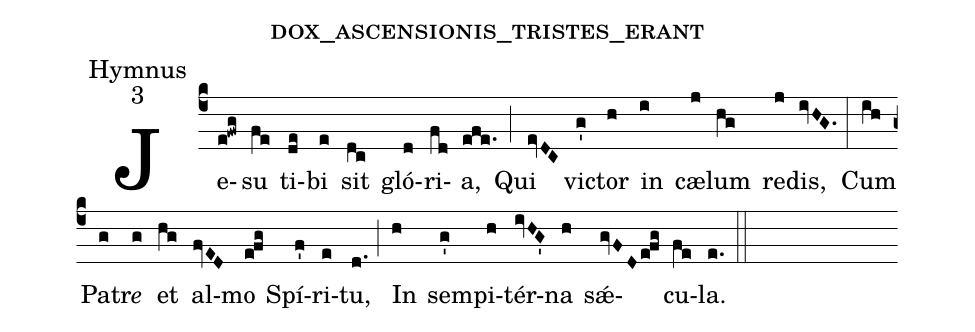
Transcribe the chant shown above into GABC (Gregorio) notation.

name:dox_ascensionis_tristes_erant;
office-part:Hymnus;
mode:3;
%%
(c4) Je(e!fwg)su(fe) ti(de)bi(e) sit(dc) gló(d)ri(fd)a,(efe.) (;)
Qui(evDC) vi(g')ctor(h) in(i) cæ(j)lum(hg) re(j)dis,(ivHG.) (:)
Cum(ih) Pa(g)tr<i>e</i>(g) et(hg) al(fvED)mo(efg) Spí(f')ri(e)tu,(d.) (;)
In(h) sem(g')pi(h)tér(ivHG')na(h) sǽ(gvFD/efg)cu(fe)la.(e.) (::)
